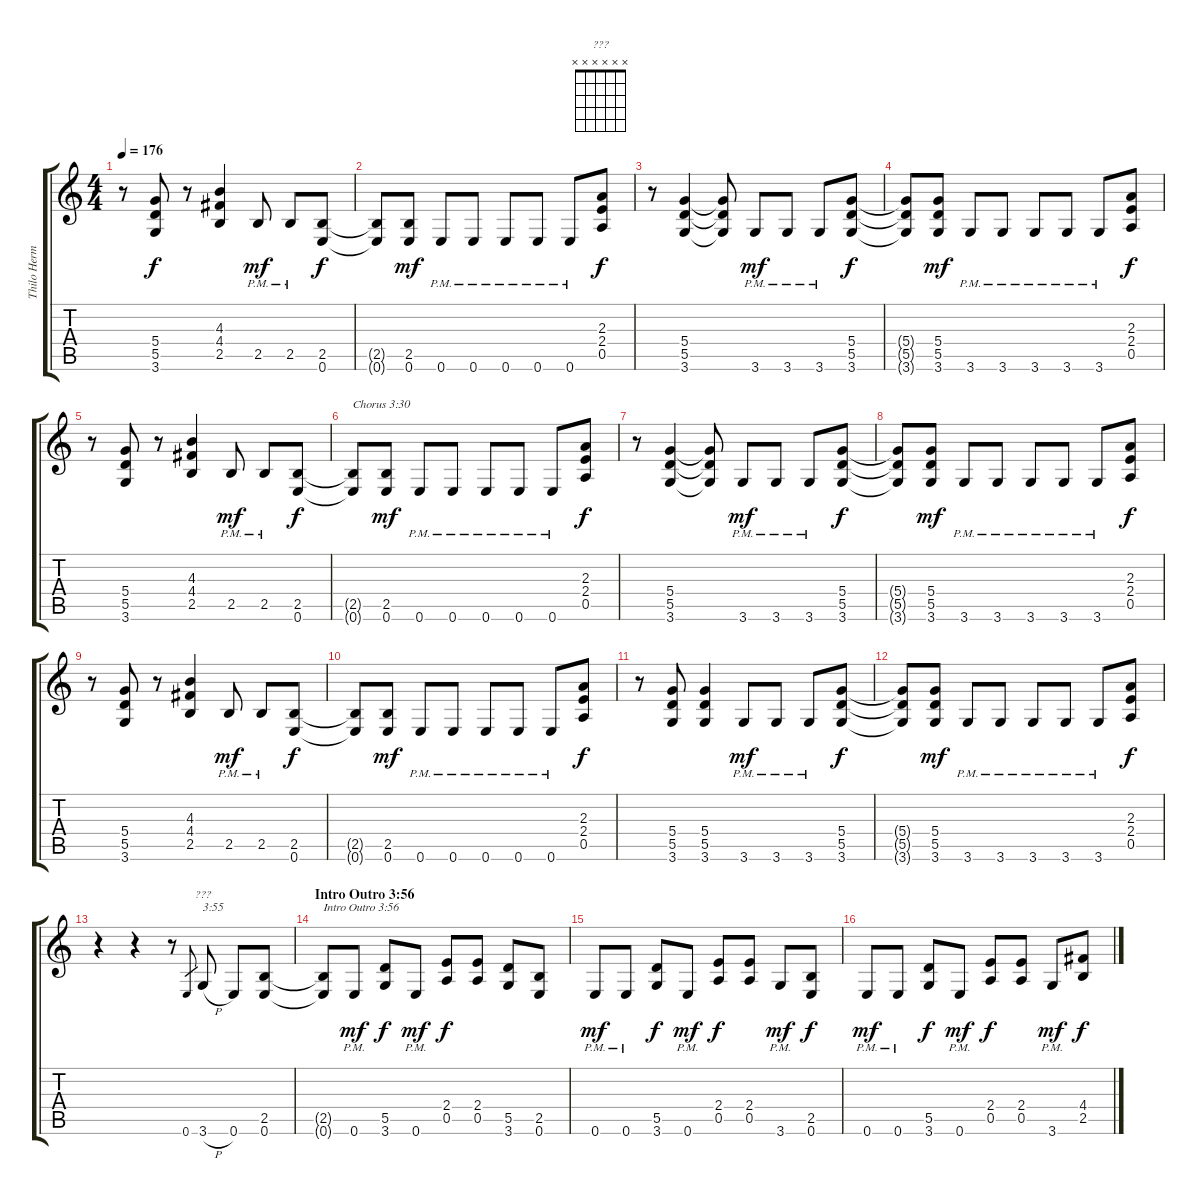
\track ("Thilo Hermann (right)" "Thilo Herm") {instrument overdrivenguitar}
\staff {score tabs}
\tuning (E4 B3 G3 D3 A2 E2) {hide}
\chord ("???" x x x x x x)
\ts (4 4)
\tempo 176
\clef g2
\ks c
r.8{dy f} (5.4 5.5 3.6).8 r.8 (4.3 4.4 2.5).4 2.5{pm}.8{dy mf} 2.5{pm}.8 (2.5 0.6).8{dy f} |
(2.5{t} 0.6{t}).8 (2.5 0.6).8{dy mf} 0.6{pm}.8 0.6{pm}.8 0.6{pm}.8 0.6{pm}.8 0.6{pm}.8 (2.3 2.4 0.5).8{dy f} |
r.8 (5.4 5.5 3.6).4 (5.4{t} 5.5{t} 3.6{t}).8 3.6{pm}.8{dy mf} 3.6{pm}.8 3.6{pm}.8 (5.4 5.5 3.6).8{dy f} |
(5.4{t} 5.5{t} 3.6{t}).8 (5.4 5.5 3.6).8{dy mf} 3.6{pm}.8 3.6{pm}.8 3.6{pm}.8 3.6{pm}.8 3.6{pm}.8 (2.3 2.4 0.5).8{dy f} |
r.8 (5.4 5.5 3.6).8 r.8 (4.3 4.4 2.5).4 2.5{pm}.8{dy mf} 2.5{pm}.8 (2.5 0.6).8{dy f} |
(2.5{t} 0.6{t}).8{txt "Chorus 3:30"} (2.5 0.6).8{dy mf} 0.6{pm}.8 0.6{pm}.8 0.6{pm}.8 0.6{pm}.8 0.6{pm}.8 (2.3 2.4 0.5).8{dy f} |
r.8 (5.4 5.5 3.6).4 (5.4{t} 5.5{t} 3.6{t}).8 3.6{pm}.8{dy mf} 3.6{pm}.8 3.6{pm}.8 (5.4 5.5 3.6).8{dy f} |
(5.4{t} 5.5{t} 3.6{t}).8 (5.4 5.5 3.6).8{dy mf} 3.6{pm}.8 3.6{pm}.8 3.6{pm}.8 3.6{pm}.8 3.6{pm}.8 (2.3 2.4 0.5).8{dy f} |
r.8 (5.4 5.5 3.6).8 r.8 (4.3 4.4 2.5).4 2.5{pm}.8{dy mf} 2.5{pm}.8 (2.5 0.6).8{dy f} |
(2.5{t} 0.6{t}).8 (2.5 0.6).8{dy mf} 0.6{pm}.8 0.6{pm}.8 0.6{pm}.8 0.6{pm}.8 0.6{pm}.8 (2.3 2.4 0.5).8{dy f} |
r.8 (5.4 5.5 3.6).8 (5.4 5.5 3.6).4 3.6{pm}.8{dy mf} 3.6{pm}.8 3.6{pm}.8 (5.4 5.5 3.6).8{dy f} |
(5.4{t} 5.5{t} 3.6{t}).8 (5.4 5.5 3.6).8{dy mf} 3.6{pm}.8 3.6{pm}.8 3.6{pm}.8 3.6{pm}.8 3.6{pm}.8 (2.3 2.4 0.5).8{dy f} |
r.4 r.4 r.8 0.6.8{gr} 3.6{h}.8{ch "???" txt "3:55"} 0.6.8 (2.5 0.6).8 |
\section ("" "Intro Outro 3:56")
(2.5{t} 0.6{t}).8{txt "Intro Outro 3:56"} 0.6{pm}.8{dy mf} (5.5 3.6).8{dy f} 0.6{pm}.8{dy mf} (2.4 0.5).8{dy f} (2.4 0.5).8 (5.5 3.6).8 (2.5 0.6).8 |
0.6{pm}.8{dy mf} 0.6{pm}.8 (5.5 3.6).8{dy f} 0.6{pm}.8{dy mf} (2.4 0.5).8{dy f} (2.4 0.5).8 3.6{pm}.8{dy mf} (2.5 0.6).8{dy f} |
0.6{pm}.8{dy mf} 0.6{pm}.8 (5.5 3.6).8{dy f} 0.6{pm}.8{dy mf} (2.4 0.5).8{dy f} (2.4 0.5).8 3.6{pm}.8{dy mf} (4.4 2.5).8{dy f}
